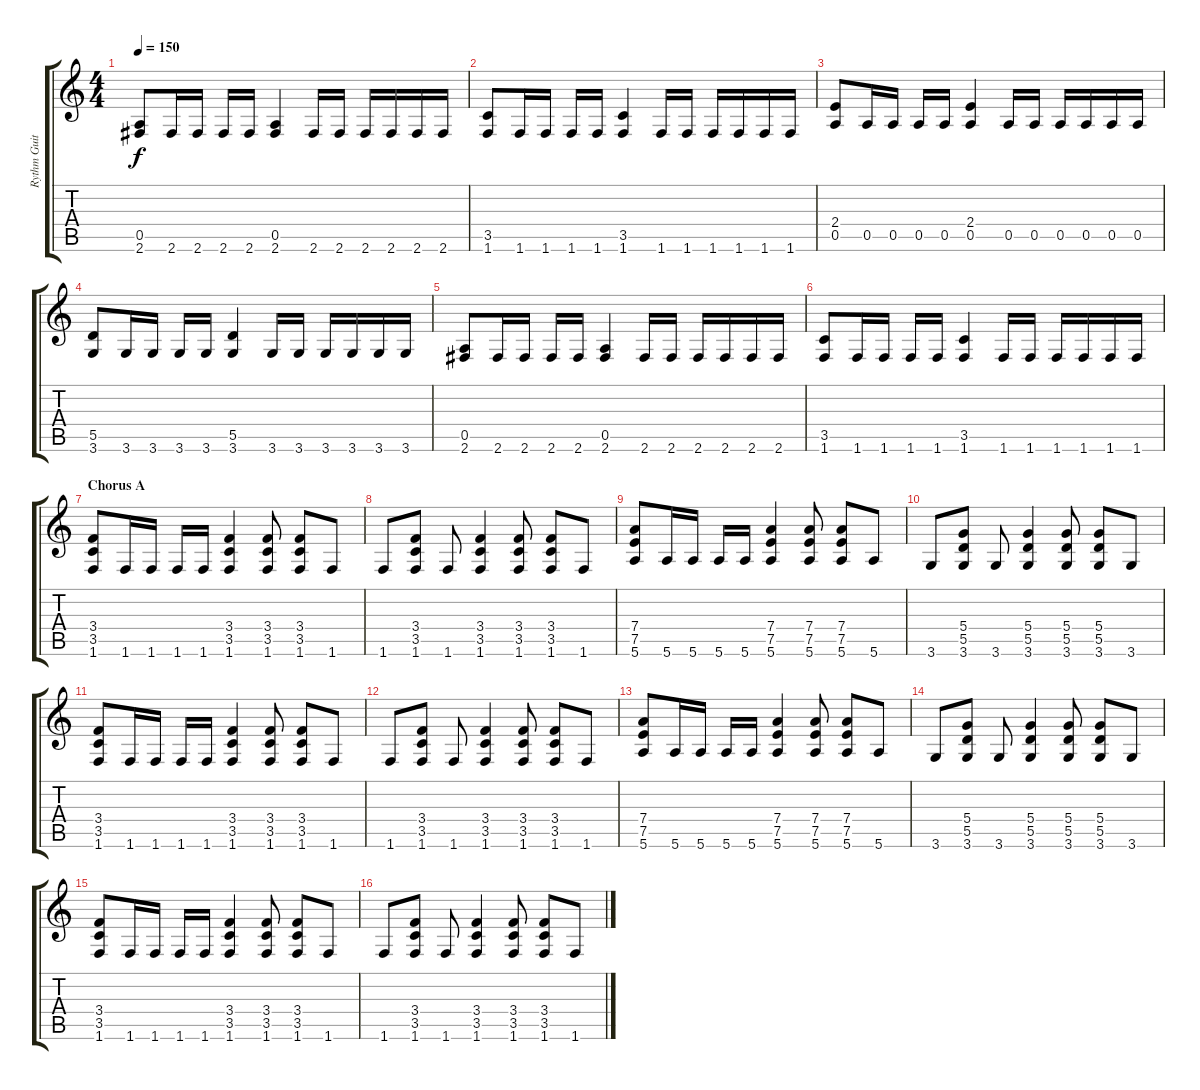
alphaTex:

\track ("Rythm Guitar" "Rythm Guit") {instrument distortionguitar}
\staff {score tabs}
\tuning (E4 B3 G3 D3 A2 E2) {hide}
\ts (4 4)
\tempo 150
\clef g2
\ks c
(0.5 2.6).8{dy f} 2.6.16 2.6.16 2.6.16 2.6.16 (0.5 2.6).4 2.6.16 2.6.16 2.6.16 2.6.16 2.6.16 2.6.16 |
(3.5 1.6).8 1.6.16 1.6.16 1.6.16 1.6.16 (3.5 1.6).4 1.6.16 1.6.16 1.6.16 1.6.16 1.6.16 1.6.16 |
(2.4 0.5).8 0.5.16 0.5.16 0.5.16 0.5.16 (2.4 0.5).4 0.5.16 0.5.16 0.5.16 0.5.16 0.5.16 0.5.16 |
(5.5 3.6).8 3.6.16 3.6.16 3.6.16 3.6.16 (5.5 3.6).4 3.6.16 3.6.16 3.6.16 3.6.16 3.6.16 3.6.16 |
(0.5 2.6).8 2.6.16 2.6.16 2.6.16 2.6.16 (0.5 2.6).4 2.6.16 2.6.16 2.6.16 2.6.16 2.6.16 2.6.16 |
(3.5 1.6).8 1.6.16 1.6.16 1.6.16 1.6.16 (3.5 1.6).4 1.6.16 1.6.16 1.6.16 1.6.16 1.6.16 1.6.16 |
\section ("" "Chorus A")
(3.4 3.5 1.6).8 1.6.16 1.6.16 1.6.16 1.6.16 (3.4 3.5 1.6).4 (3.4 3.5 1.6).8 (3.4 3.5 1.6).8 1.6.8 |
1.6.8 (3.4 3.5 1.6).8 1.6.8 (3.4 3.5 1.6).4 (3.4 3.5 1.6).8 (3.4 3.5 1.6).8 1.6.8 |
(7.4 7.5 5.6).8 5.6.16 5.6.16 5.6.16 5.6.16 (7.4 7.5 5.6).4 (7.4 7.5 5.6).8 (7.4 7.5 5.6).8 5.6.8 |
3.6.8 (5.4 5.5 3.6).8 3.6.8 (5.4 5.5 3.6).4 (5.4 5.5 3.6).8 (5.4 5.5 3.6).8 3.6.8 |
(3.4 3.5 1.6).8 1.6.16 1.6.16 1.6.16 1.6.16 (3.4 3.5 1.6).4 (3.4 3.5 1.6).8 (3.4 3.5 1.6).8 1.6.8 |
1.6.8 (3.4 3.5 1.6).8 1.6.8 (3.4 3.5 1.6).4 (3.4 3.5 1.6).8 (3.4 3.5 1.6).8 1.6.8 |
(7.4 7.5 5.6).8 5.6.16 5.6.16 5.6.16 5.6.16 (7.4 7.5 5.6).4 (7.4 7.5 5.6).8 (7.4 7.5 5.6).8 5.6.8 |
3.6.8 (5.4 5.5 3.6).8 3.6.8 (5.4 5.5 3.6).4 (5.4 5.5 3.6).8 (5.4 5.5 3.6).8 3.6.8 |
(3.4 3.5 1.6).8 1.6.16 1.6.16 1.6.16 1.6.16 (3.4 3.5 1.6).4 (3.4 3.5 1.6).8 (3.4 3.5 1.6).8 1.6.8 |
1.6.8 (3.4 3.5 1.6).8 1.6.8 (3.4 3.5 1.6).4 (3.4 3.5 1.6).8 (3.4 3.5 1.6).8 1.6.8
